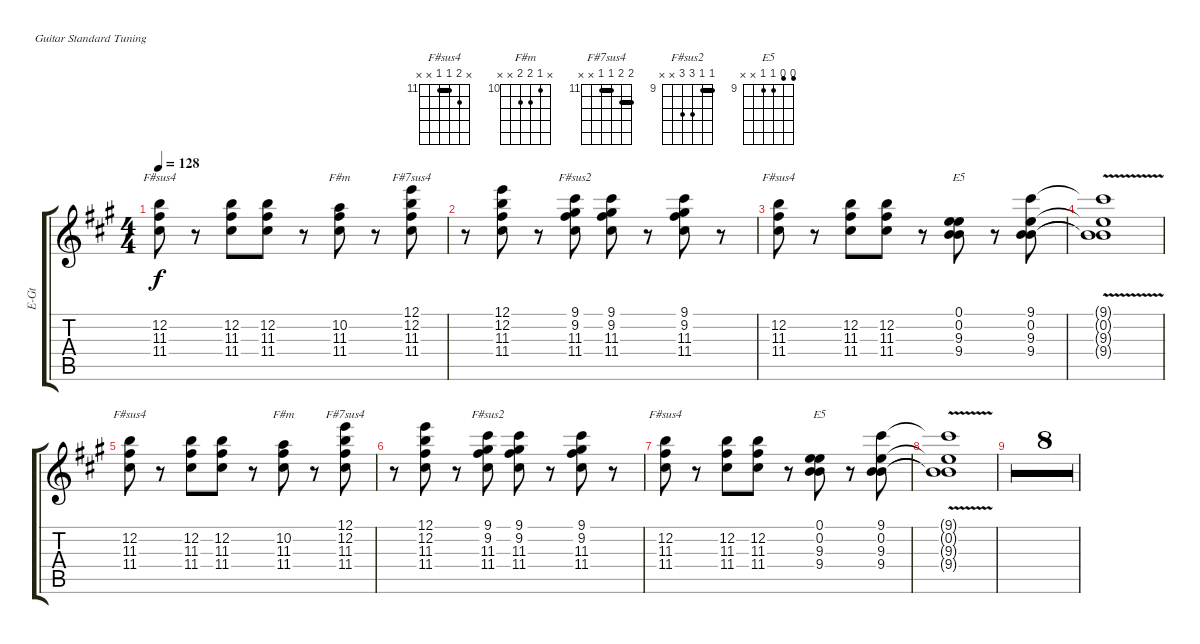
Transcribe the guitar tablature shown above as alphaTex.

\defaultSystemsLayout 4
\bracketExtendMode groupsimilarinstruments
\otherSystemsTrackNameOrientation horizontal
\track ("Clean Guitar" "E-Gt") {multiBarRest instrument electricguitarclean}
\staff {score tabs}
\tuning (E4 B3 G3 D3 A2 E2)
\chord ("F#sus4" x 12 11 11 x x) {firstfret 11 showfingering false barre 11}
\chord ("F#m" x 10 11 11 x x) {firstfret 10 showfingering false}
\chord ("F#7sus4" 12 12 11 11 x x) {firstfret 11 showfingering false barre (11 12)}
\chord ("F#sus2" 9 9 11 11 x x) {firstfret 9 showfingering false barre 9}
\chord ("E5" 8 8 9 9 x x) {firstfret 9 showfingering false}
\ts (4 4)
\tempo 128
\clef g2
\ks a
(11.4{acc #} 11.3{acc #} 12.2{acc forcenatural}).8{ch "F#sus4" dy f beam Down} r.8{beam Down} (11.4{acc #} 11.3{acc #} 12.2{acc forcenatural}).8{beam Down} (11.4{acc #} 11.3{acc #} 12.2{acc forcenatural}).8{beam Down} r.8{beam Down} (11.4{acc #} 11.3{acc #} 10.2{acc forcenatural}).8{ch "F#m" beam Down} r.8{beam Down} (11.4{acc #} 11.3{acc #} 12.2{acc forcenatural} 12.1{acc forcenatural}).8{ch "F#7sus4" beam Down} |
r.8{beam Down} (12.1{acc forcenatural} 12.2{acc forcenatural} 11.3{acc #} 11.4{acc #}).8{beam Down} r.8{beam Down} (9.1{acc #} 9.2{acc #} 11.4{acc #} 11.3{acc #}).8{ch "F#sus2" beam Down} (9.1{acc #} 9.2{acc #} 11.3{acc #} 11.4{acc #}).8{beam Down} r.8{beam Down} (9.1{acc #} 9.2{acc #} 11.4{acc #} 11.3{acc #}).8{beam Down} r.8{beam Down} |
(12.2{acc forcenatural} 11.3{acc #} 11.4{acc #}).8{ch "F#sus4" beam Down} r.8{beam Down} (11.4{acc #} 11.3{acc #} 12.2{acc forcenatural}).8{beam Down} (11.4{acc #} 11.3{acc #} 12.2{acc forcenatural}).8{beam Down} r.8{beam Down} (0.1{acc forcenatural} 0.2{acc forcenatural} 9.3{acc forcenatural} 9.4{acc forcenatural}).8{ch "E5" beam Down} r.8{beam Down} (9.4{acc forcenatural} 9.3{acc forcenatural} 0.2{acc forcenatural} 9.1{acc #}).8{beam Down} |
(9.1{v t acc #} 0.2{t acc forcenatural} 9.3{v t acc forcenatural} 9.4{v t acc forcenatural}).1{beam Down} |
(11.4{acc #} 11.3{acc #} 12.2{acc forcenatural}).8{ch "F#sus4" beam Down} r.8{beam Down} (11.4{acc #} 11.3{acc #} 12.2{acc forcenatural}).8{beam Down} (11.4{acc #} 11.3{acc #} 12.2{acc forcenatural}).8{beam Down} r.8{beam Down} (11.4{acc #} 11.3{acc #} 10.2{acc forcenatural}).8{ch "F#m" beam Down} r.8{beam Down} (11.4{acc #} 11.3{acc #} 12.2{acc forcenatural} 12.1{acc forcenatural}).8{ch "F#7sus4" beam Down} |
r.8{beam Down} (12.1{acc forcenatural} 12.2{acc forcenatural} 11.3{acc #} 11.4{acc #}).8{beam Down} r.8{beam Down} (9.1{acc #} 9.2{acc #} 11.4{acc #} 11.3{acc #}).8{ch "F#sus2" beam Down} (9.1{acc #} 9.2{acc #} 11.3{acc #} 11.4{acc #}).8{beam Down} r.8{beam Down} (9.1{acc #} 9.2{acc #} 11.4{acc #} 11.3{acc #}).8{beam Down} r.8{beam Down} |
(12.2{acc forcenatural} 11.3{acc #} 11.4{acc #}).8{ch "F#sus4" beam Down} r.8{beam Down} (11.4{acc #} 11.3{acc #} 12.2{acc forcenatural}).8{beam Down} (11.4{acc #} 11.3{acc #} 12.2{acc forcenatural}).8{beam Down} r.8{beam Down} (0.1{acc forcenatural} 0.2{acc forcenatural} 9.3{acc forcenatural} 9.4{acc forcenatural}).8{ch "E5" beam Down} r.8{beam Down} (9.4{acc forcenatural} 9.3{acc forcenatural} 0.2{acc forcenatural} 9.1{acc #}).8{beam Down} |
(9.1{v t acc #} 0.2{t acc forcenatural} 9.3{v t acc forcenatural} 9.4{v t acc forcenatural}).1{beam Down} |
r.1{beam Down} |
r.1{beam Down} |
r.1{beam Down} |
r.1{beam Down} |
r.1{beam Down} |
r.1{beam Down} |
r.1{beam Down} |
r.1{beam Down}
